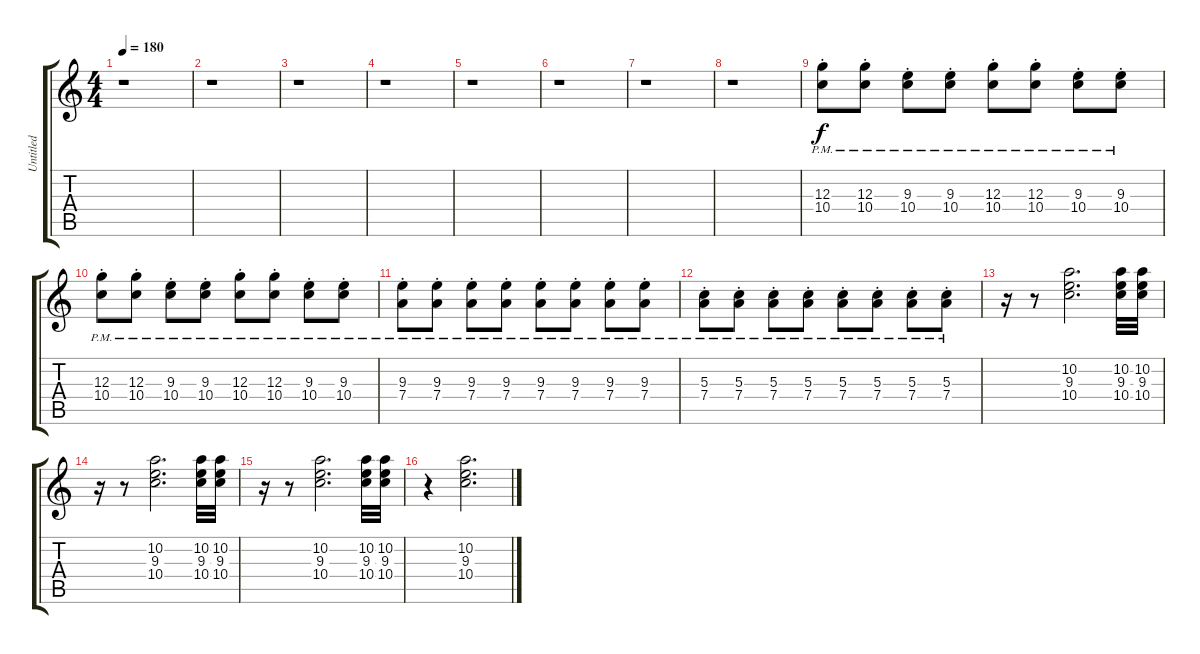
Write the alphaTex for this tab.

\track ("Untitled" "Untitled") {instrument acousticguitarnylon}
\staff {score tabs}
\tuning (E4 B3 G3 D3 A2 E2) {hide}
\ts (4 4)
\tempo 180
\clef g2
\ks c
r.1{dy f} |
r.1 |
r.1 |
r.1 |
r.1 |
r.1 |
r.1 |
r.1 |
(12.3{pm st} 10.4{pm st}).8 (12.3{pm st} 10.4{pm st}).8 (9.3{pm st} 10.4{pm st}).8 (9.3{pm st} 10.4{pm st}).8 (12.3{pm st} 10.4{pm st}).8 (12.3{pm st} 10.4{pm st}).8 (9.3{pm st} 10.4{pm st}).8 (9.3{pm st} 10.4{pm st}).8 |
(12.3{pm st} 10.4{pm st}).8 (12.3{pm st} 10.4{pm st}).8 (9.3{pm st} 10.4{pm st}).8 (9.3{pm st} 10.4{pm st}).8 (12.3{pm st} 10.4{pm st}).8 (12.3{pm st} 10.4{pm st}).8 (9.3{pm st} 10.4{pm st}).8 (9.3{pm st} 10.4{pm st}).8 |
(9.3{pm st} 7.4{pm st}).8 (9.3{pm st} 7.4{pm st}).8 (9.3{pm st} 7.4{pm st}).8 (9.3{pm st} 7.4{pm st}).8 (9.3{pm st} 7.4{pm st}).8 (9.3{pm st} 7.4{pm st}).8 (9.3{pm st} 7.4{pm st}).8 (9.3{pm st} 7.4{pm st}).8 |
(5.3{pm st} 7.4{pm st}).8 (5.3{pm st} 7.4{pm st}).8 (5.3{pm st} 7.4{pm st}).8 (5.3{pm st} 7.4{pm st}).8 (5.3{pm st} 7.4{pm st}).8 (5.3{pm st} 7.4{pm st}).8 (5.3{pm st} 7.4{pm st}).8 (5.3{pm st} 7.4{pm st}).8 |
r.16 r.8 (10.2 9.3 10.4).2{d} (10.2 9.3 10.4).32 (10.2 9.3 10.4).32 |
r.16 r.8 (10.2 9.3 10.4).2{d} (10.2 9.3 10.4).32 (10.2 9.3 10.4).32 |
r.16 r.8 (10.2 9.3 10.4).2{d} (10.2 9.3 10.4).32 (10.2 9.3 10.4).32 |
r.4 (10.2 9.3 10.4).2{d}
